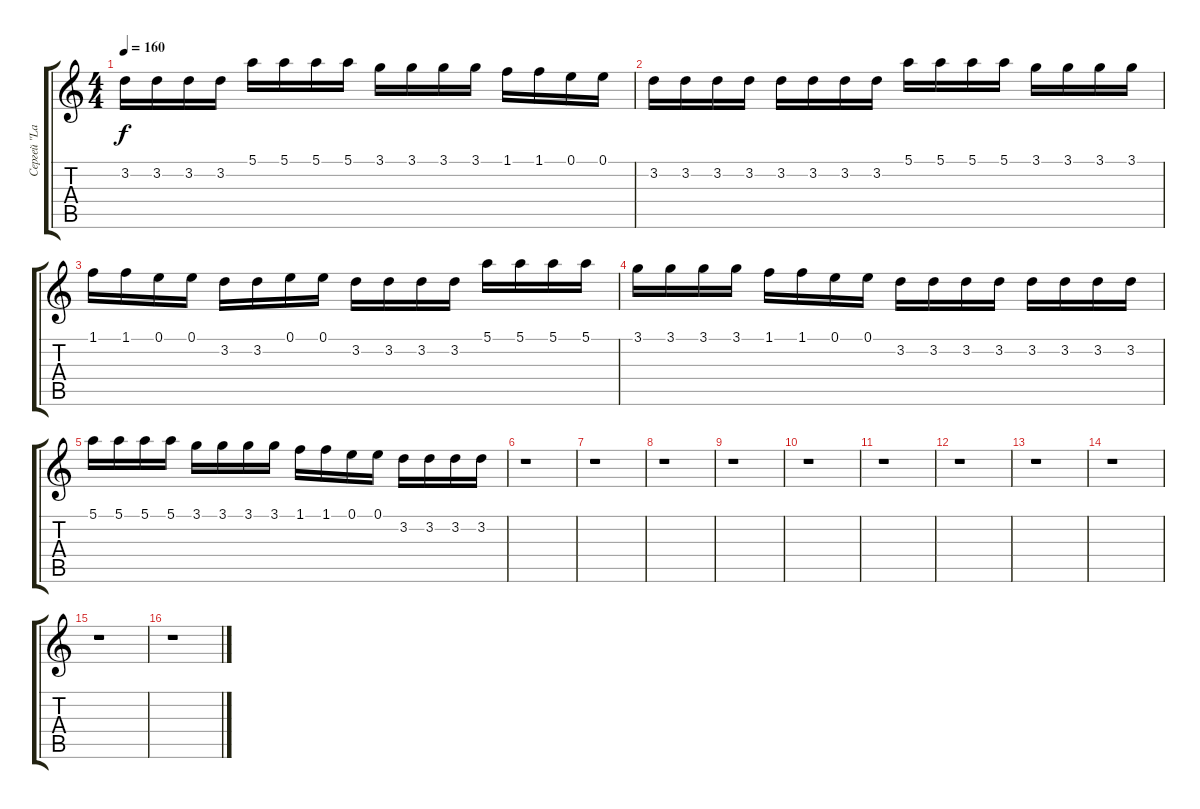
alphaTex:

\track ("Сергей \"Lazar\"" "Сергей \"La") {instrument overdrivenguitar}
\staff {score tabs}
\tuning (E4 B3 G3 D3 A2 E2) {hide}
\ts (4 4)
\tempo 160
\clef g2
\ks c
3.2.16{dy f} 3.2.16 3.2.16 3.2.16 5.1.16 5.1.16 5.1.16 5.1.16 3.1.16 3.1.16 3.1.16 3.1.16 1.1.16 1.1.16 0.1.16 0.1.16 |
3.2.16 3.2.16 3.2.16 3.2.16 3.2.16 3.2.16 3.2.16 3.2.16 5.1.16 5.1.16 5.1.16 5.1.16 3.1.16 3.1.16 3.1.16 3.1.16 |
1.1.16 1.1.16 0.1.16 0.1.16 3.2.16 3.2.16 0.1.16 0.1.16 3.2.16 3.2.16 3.2.16 3.2.16 5.1.16 5.1.16 5.1.16 5.1.16 |
3.1.16 3.1.16 3.1.16 3.1.16 1.1.16 1.1.16 0.1.16 0.1.16 3.2.16 3.2.16 3.2.16 3.2.16 3.2.16 3.2.16 3.2.16 3.2.16 |
5.1.16 5.1.16 5.1.16 5.1.16 3.1.16 3.1.16 3.1.16 3.1.16 1.1.16 1.1.16 0.1.16 0.1.16 3.2.16 3.2.16 3.2.16 3.2.16 |
r.1 |
r.1 |
r.1 |
r.1 |
r.1 |
r.1 |
r.1 |
r.1 |
r.1 |
r.1 |
r.1
